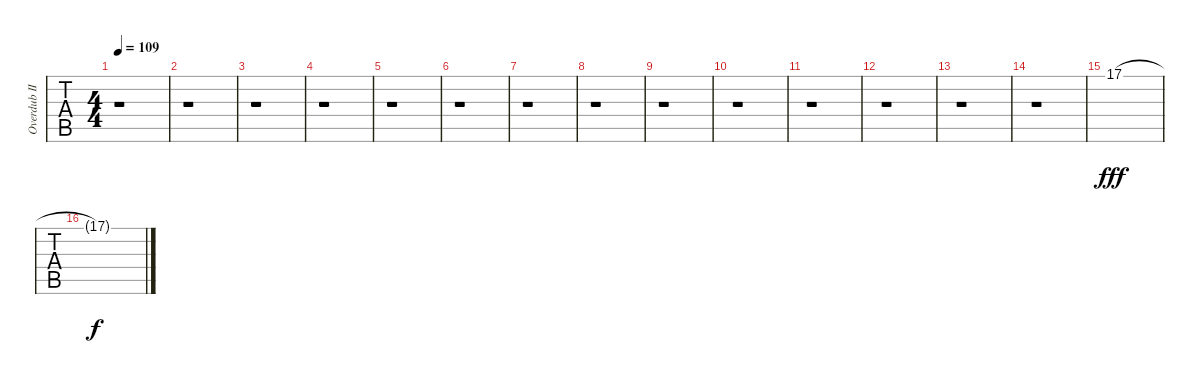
\track ("Overdub II" "Overdub II") {instrument distortionguitar}
\staff {tabs}
\tuning (E4 B3 G3 D3 A2 E2) {hide}
\ts (4 4)
\tempo 109
\clef g2
\ks f#minor
r.1{dy f} |
r.1 |
r.1 |
r.1 |
r.1 |
r.1 |
r.1 |
r.1 |
r.1 |
r.1 |
r.1 |
r.1 |
r.1 |
r.1 |
17.1{be (hold 0 0 60 0)}.1{dy fff} |
17.1{t}.1{dy f}
